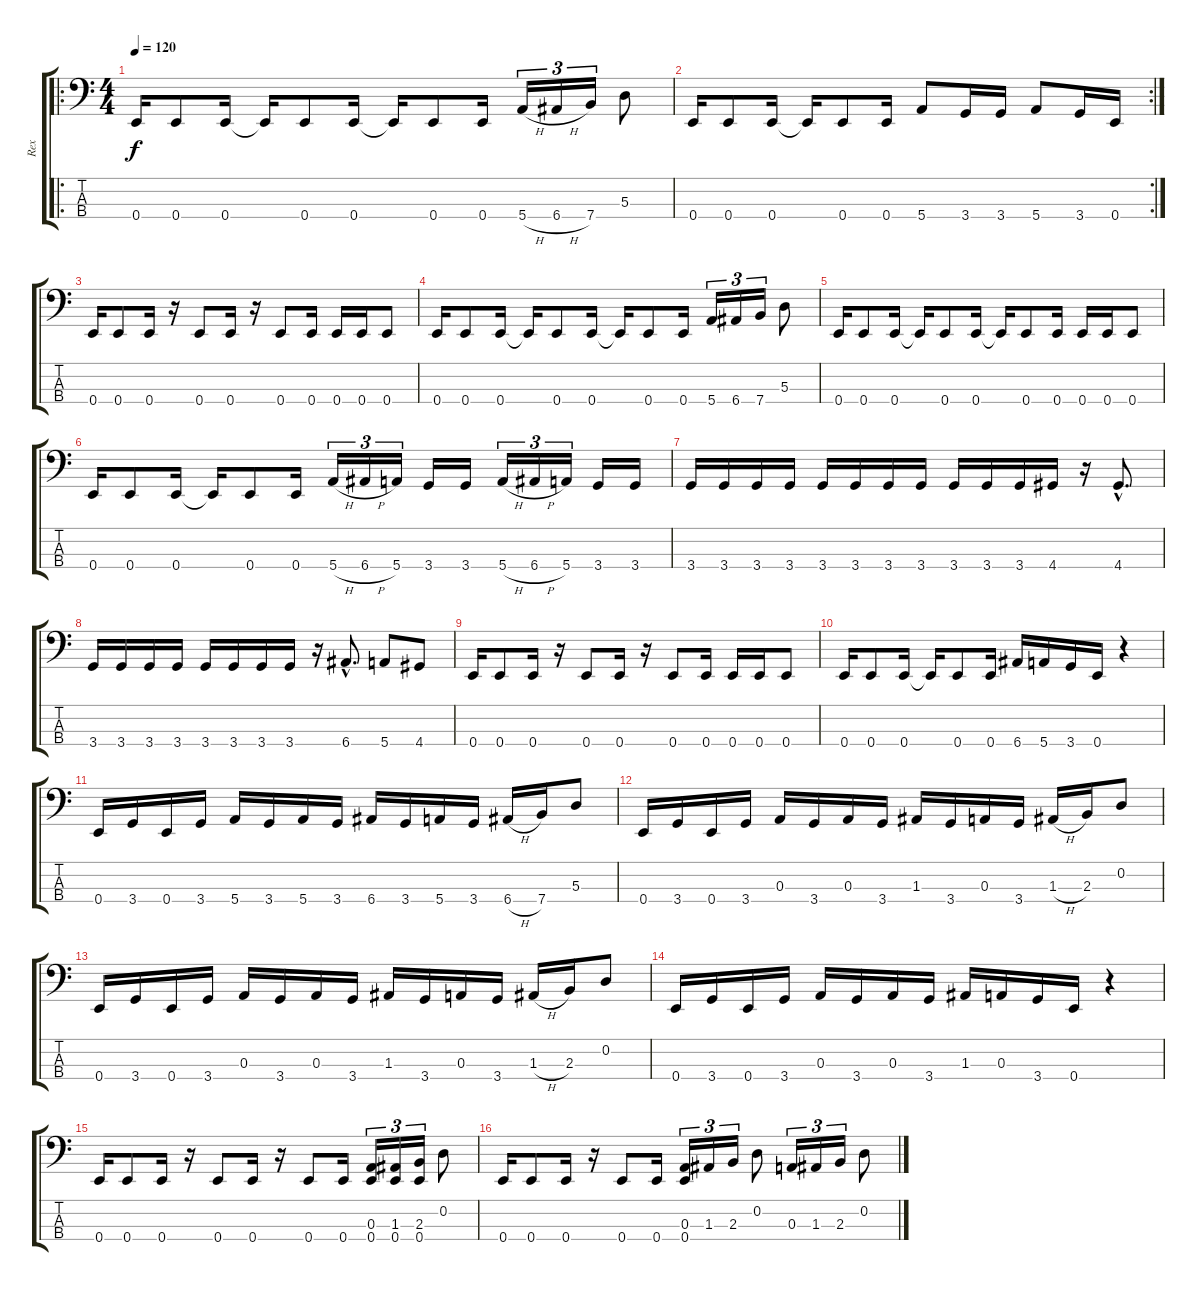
\track ("Rex" "Rex") {instrument electricbasspick}
\staff {score tabs}
\tuning (G2 D2 A1 E1) {hide}
\ro
\ts (4 4)
\tempo 120
\clef f4
\ks c
0.4.16{dy f} 0.4.8 0.4.16 0.4{t}.16 0.4.8 0.4.16 0.4{t}.16 0.4.8 0.4.16 5.4{h}.16{tu (3 2)} 6.4{h}.16{tu (3 2)} 7.4.16{tu (3 2)} 5.3.8 |
\rc 2
0.4.16 0.4.8 0.4.16 0.4{t}.16 0.4.8 0.4.16 5.4.8 3.4.16 3.4.16 5.4.8 3.4.16 0.4.16 |
0.4.16 0.4.8 0.4.16 r.16 0.4.8 0.4.16 r.16 0.4.8 0.4.16 0.4.16 0.4.16 0.4.8 |
0.4.16 0.4.8 0.4.16 0.4{t}.16 0.4.8 0.4.16 0.4{t}.16 0.4.8 0.4.16 5.4.16{tu (3 2)} 6.4.16{tu (3 2)} 7.4.16{tu (3 2)} 5.3.8 |
0.4.16 0.4.8 0.4.16 0.4{t}.16 0.4.8 0.4.16 0.4{t}.16 0.4.8 0.4.16 0.4.16 0.4.16 0.4.8 |
0.4.16 0.4.8 0.4.16 0.4{t}.16 0.4.8 0.4.16 5.4{h}.16{tu (3 2)} 6.4{h}.16{tu (3 2)} 5.4.16{tu (3 2)} 3.4.16 3.4.16 5.4{h}.16{tu (3 2)} 6.4{h}.16{tu (3 2)} 5.4.16{tu (3 2)} 3.4.16 3.4.16 |
3.4.16 3.4.16 3.4.16 3.4.16 3.4.16 3.4.16 3.4.16 3.4.16 3.4.16 3.4.16 3.4.16 4.4.16 r.16 4.4{hac}.8{d} |
3.4.16 3.4.16 3.4.16 3.4.16 3.4.16 3.4.16 3.4.16 3.4.16 r.16 6.4{hac}.8{d} 5.4.8 4.4.8 |
0.4.16 0.4.8 0.4.16 r.16 0.4.8 0.4.16 r.16 0.4.8 0.4.16 0.4.16 0.4.16 0.4.8 |
0.4.16 0.4.8 0.4.16 0.4{t}.16 0.4.8 0.4.16 6.4.16 5.4.16 3.4.16 0.4.16 r.4 |
0.4.16 3.4.16 0.4.16 3.4.16 5.4.16 3.4.16 5.4.16 3.4.16 6.4.16 3.4.16 5.4.16 3.4.16 6.4{h}.16 7.4.16 5.3.8 |
0.4.16 3.4.16 0.4.16 3.4.16 0.3.16 3.4.16 0.3.16 3.4.16 1.3.16 3.4.16 0.3.16 3.4.16 1.3{h}.16 2.3.16 0.2.8 |
0.4.16 3.4.16 0.4.16 3.4.16 0.3.16 3.4.16 0.3.16 3.4.16 1.3.16 3.4.16 0.3.16 3.4.16 1.3{h}.16 2.3.16 0.2.8 |
0.4.16 3.4.16 0.4.16 3.4.16 0.3.16 3.4.16 0.3.16 3.4.16 1.3.16 0.3.16 3.4.16 0.4.16 r.4 |
0.4.16 0.4.8 0.4.16 r.16 0.4.8 0.4.16 r.16 0.4.8 0.4.16 (0.3 0.4).16{tu (3 2)} (1.3 0.4).16{tu (3 2)} (2.3 0.4).16{tu (3 2)} 0.2.8 |
0.4.16 0.4.8 0.4.16 r.16 0.4.8 0.4.16 (0.3 0.4).16{tu (3 2)} 1.3.16{tu (3 2)} 2.3.16{tu (3 2)} 0.2.8 0.3.16{tu (3 2)} 1.3.16{tu (3 2)} 2.3.16{tu (3 2)} 0.2.8
